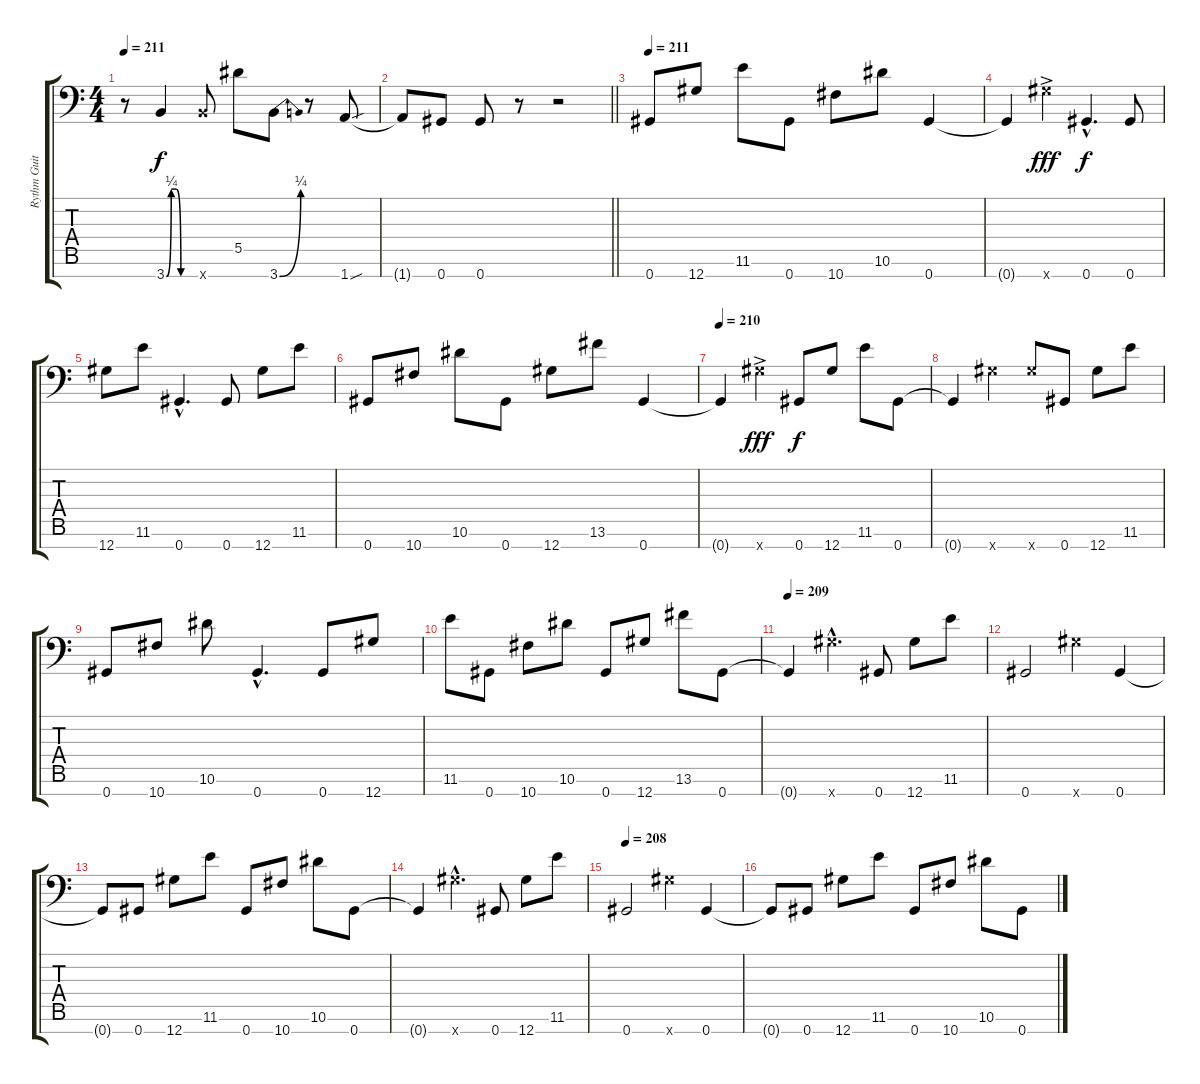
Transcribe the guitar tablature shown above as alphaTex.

\track ("Rythm Guitar #2" "Rythm Guit") {instrument distortionguitar}
\staff {score tabs}
\tuning (Eb4 Bb3 F3 Eb3 Bb2 F2 Ab1) {hide}
\ts (4 4)
\tempo 211
\clef f4
\ks c
r.8{dy f} 3.7{be (custom 0 0 10 1 20 1 30 0 60 0)}.4 3.7{x}.8 5.5.8 3.7{be (bend 0 0 60 1)}.8 r.8 1.7{sou}.8 |
\barLineRight lightlight
1.7{t}.8 0.7.8 0.7.8 r.8 r.2 |
\section ("" "")
\tempo 211
0.7.8 12.7.8 11.6.8 0.7.8 10.7.8 10.6.8 0.7.4 |
0.7{t}.4 12.7{ac x}.4{dy fff} 0.7{hac}.4{d dy f} 0.7.8 |
12.7.8 11.6.8 0.7{hac}.4{d} 0.7.8 12.7.8 11.6.8 |
0.7.8 10.7.8 10.6.8 0.7.8 12.7.8 13.6.8 0.7.4 |
\tempo 210
0.7{t}.4 12.7{ac x}.4{dy fff} 0.7.8{dy f} 12.7.8 11.6.8 0.7.8 |
0.7{t}.4 12.7{x}.4 12.7{x}.8 0.7.8 12.7.8 11.6.8 |
0.7.8 10.7.8 10.6.8 0.7{hac}.4{d} 0.7.8 12.7.8 |
11.6.8 0.7.8 10.7.8 10.6.8 0.7.8 12.7.8 13.6.8 0.7.8 |
\tempo 209
0.7{t}.4 12.7{hac x}.4{d} 0.7.8 12.7.8 11.6.8 |
0.7.2 12.7{x}.4 0.7.4 |
0.7{t}.8 0.7.8 12.7.8 11.6.8 0.7.8 10.7.8 10.6.8 0.7.8 |
0.7{t}.4 12.7{hac x}.4{d} 0.7.8 12.7.8 11.6.8 |
\tempo 208
0.7.2 12.7{x}.4 0.7.4 |
0.7{t}.8 0.7.8 12.7.8 11.6.8 0.7.8 10.7.8 10.6.8 0.7.8
